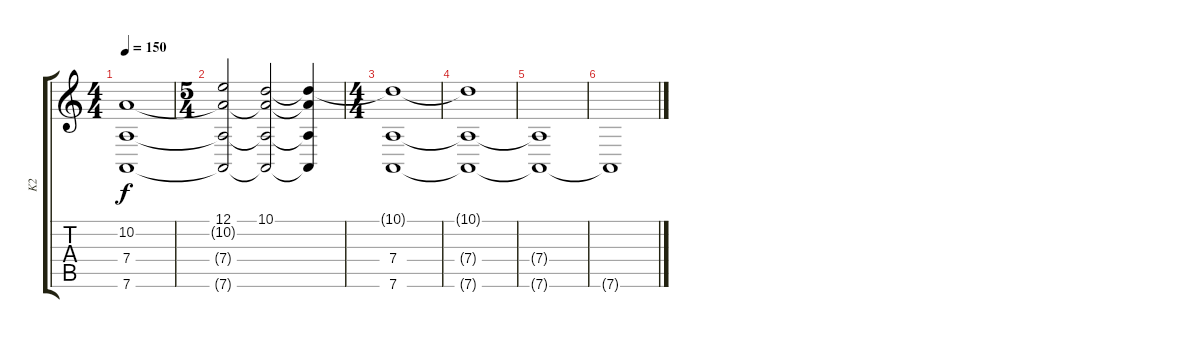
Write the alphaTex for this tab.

\track ("K2" "K2") {instrument stringensemble1}
\staff {score tabs}
\tuning (E4 B3 G3 D3 A2 D2) {hide}
\ts (4 4)
\tempo 150
\clef g2
\ks c
(10.2{t} 7.4{t} 7.6{t}).1{dy f} |
\ts (5 4)
(12.1 10.2{t} 7.4{t} 7.6{t}).2 (10.1 10.2{t} 7.4{t} 7.6{t}).2 (10.1{t} 10.2{t} 7.4{t} 7.6{t}).4 |
\ts (4 4)
(10.1{t} 7.4 7.6).1 |
(10.1{t} 7.4{t} 7.6{t}).1 |
(7.4{t} 7.6{t}).1 |
7.6{t}.1
